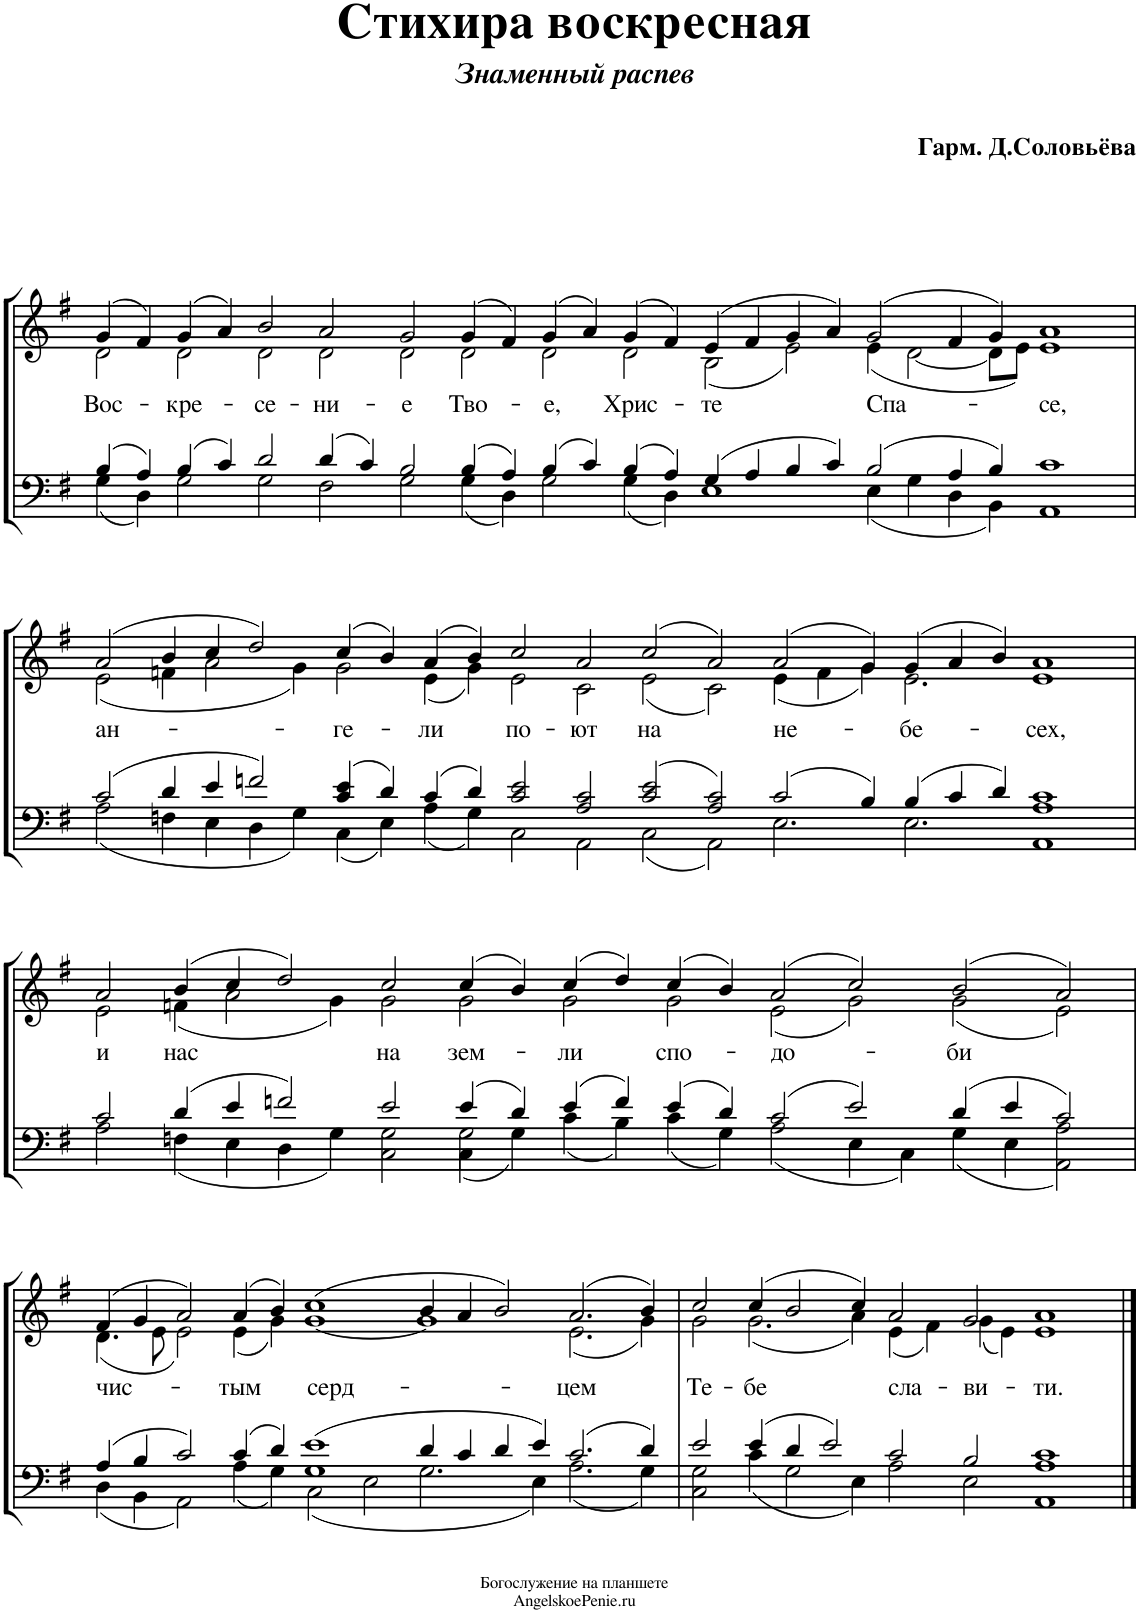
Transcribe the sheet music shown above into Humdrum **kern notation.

**kern	**kern	**text
*part1	*part1	*part1
*staff2	*staff1	*staff1
*I"Piano	*	*
*I'Pno.	*	*
*clefF4	*clefG2	*
*k[f#]	*k[f#]	*
*M63/4	*M63/4	*
=1	=1	=1
*^	*^	*
!	!	!	!	!LO:LY:b
4B/	4G\	(4g/	2d\	Вос-
4A/	4D\	4f#/)	.	.
!	!	!	!	!LO:LY:b
4B/	2G\	(4g/	2d\	-кре-
4c/	.	4a/)	.	.
!	!	!	!	!LO:LY:b
2d/	2G\	2b/	2d\	-се-
!	!	!	!	!LO:LY:b
4d/	2F#\	2a/	2d\	-ни-
4c/	.	.	.	.
!	!	!	!	!LO:LY:b
2B/	2G\	2g/	2d\	-е
!	!	!	!	!LO:LY:b
4B/	4G\	(4g/	2d\	Тво-
4A/	4D\	4f#/)	.	.
!	!	!	!	!LO:LY:b
4B/	2G\	(4g/	2d\	-е,
4c/	.	4a/)	.	.
!	!	!	!	!LO:LY:b
4B/	4G\	(4g/	2d\	Хрис-
4A/	4D\	4f#/)	.	.
!	!	!	!	!LO:LY:b
4G/	1E	(4e/	(2B\	-те
4A/	.	4f#/	.	.
4B/	.	4g/	2e\)	.
4c/	.	4a/)	.	.
!	!	!	!	!LO:LY:b
2B/	4E\	(2g/	(4e\	Спа-
.	4G\	.	[2d\	.
4A/	4D\	4f#/	.	.
4B/	4BB\	4g/)	8d\L]	.
.	.	.	8e\J)	.
!	!	!	!	!LO:LY:b
1c	1AA	1a	1e	-се,
!!LO:LB:g=z	!!
=2	=2	=2	=2	=2
!	!	!	!	!LO:LY:b
2c/	2A\	(2a/	(2e\	ан-
4d/	4Fn\	4b/	4fn\	.
4e/	4E\	4cc/	2a\	.
2fn/	4D\	2dd/)	.	.
.	4G\	.	4g\)	.
!	!	!	!	!LO:LY:b
4c/ 4e/	4C\	(4cc/	2g\	-ге-
4d/	4E\	4b/)	.	.
!	!	!	!	!LO:LY:b
4c/	4A\	(4a/	(4e\	-ли
4d/	4G\	4b/)	4g\)	.
!	!	!	!	!LO:LY:b
2c/ 2e/	2C\	2cc/	2e\	по-
!	!	!	!	!LO:LY:b
2A/ 2c/	2AA\	2a/	2c\	-ют
!	!	!	!	!LO:LY:b
2c/ 2e/	2C\	(2cc/	(2e\	на
2A/ 2c/	2AA\	2a/)	2c\)	.
!	!	!	!	!LO:LY:b
2c/	2.E\	(2a/	(4e\	не-
.	.	.	4f\	.
4B/	.	4g/)	4g\)	.
!	!	!	!	!LO:LY:b
4B/	2.E\	(4g/	2.e\	-бе-
4c/	.	4a/	.	.
4d/	.	4b/)	.	.
!	!	!	!	!LO:LY:b
1c	1AA 1A	1a	1e	-сех,
!!LO:LB:g=z	!!
=3	=3	=3	=3	=3
*	*^	*	*	*
!	!	!	!	!	!LO:LY:b
2c/	0ryy	2A\	2a/	2e\	и
!	!	!	!	!	!LO:LY:b
4d/	.	4Fn\	(4b/	(4fn\	нас
4e/	.	4E\	4cc/	2a\	.
2fn/	.	4D\	2dd/)	.	.
.	.	4G\	.	4g\)	.
!	!	!	!	!	!LO:LY:b
2e/	.	2C\ 2G\	2cc/	2g\	на
!	!	!	!	!	!LO:LY:b
4e/	2G\	4C\	(4cc/	2g\	зем-
4d/	.	4G\	4b/)	.	.
!	!	!	!	!	!LO:LY:b
4e/	0.ryy	4c\	(4cc/	2g\	-ли
4f/	.	4B\	4dd/)	.	.
!	!	!	!	!	!LO:LY:b
4e/	.	4c\	(4cc/	2g\	спо-
4d/	.	4G\	4b/)	.	.
!	!	!	!	!	!LO:LY:b
2c/	.	2A\	(2a/	(2e\	-до-
2e/	.	4E\	2cc/)	2g\)	.
.	.	4C\	.	.	.
!	!	!	!	!	!LO:LY:b
4d/	.	4G\	(2b/	(2g\	-би
4e/	.	4E\	.	.	.
2c/	.	2AA\ 2A\	2a/)	2e\)	.
!!LO:LB:g=z	!!
=4	=4	=4	=4	=4	=4
!	!	!	!	!	!LO:LY:b
4A/	1.ryy	4D\	(4f#/	(4.d\	чис-
4B/	.	4BB\	4g/	.	.
.	.	.	.	8e\	.
2c/	.	2AA\	2a/)	2e\)	.
!	!	!	!	!	!LO:LY:b
4c/	.	4A\	(4a/	(4e\	-тым
4d/	.	4G\	4b/)	4g\)	.
!	!	!	!	!	!LO:LY:b
1e	1G	2C\	(1cc	[1g	серд-
.	.	2E\	.	.	.
4d/	0ryy	2.G\	4b/	1g]	.
4c/	.	.	4a/	.	.
4d/	.	.	2b/)	.	.
4e/	.	4E\	.	.	.
!	!	!	!	!	!LO:LY:b
2.c/	.	2.A\	(2.a/	(2.e\	-цем
4d/	.	4G\	4b/)	4g\)	.
=5	=5	=5	=5	=5	=5
!	!	!	!	!	!LO:LY:b
*	*v	*v	*	*	*
2e/	2C\ 2G\	2cc/	2g\	Те-
!	!	!	!	!LO:LY:b
4e/	4c\	(4cc/	(2.g\	-бе
4d/	2G\	2b/	.	.
2e/	.	.	.	.
.	4E\	4cc/)	4a\)	.
!	!	!	!	!LO:LY:b
2c/	2A\	2a/	(4e\	сла-
.	.	.	4f#\)	.
!	!	!	!	!LO:LY:b
2B/	2E\	2g/	(4g\	-ви-
.	.	.	4e\)	.
!	!	!	!	!LO:LY:b
1A 1c	1AA	1a	1e	-ти.
*v	*v	*	*	*
*	*v	*v	*
==	==	==
*-	*-	*-
